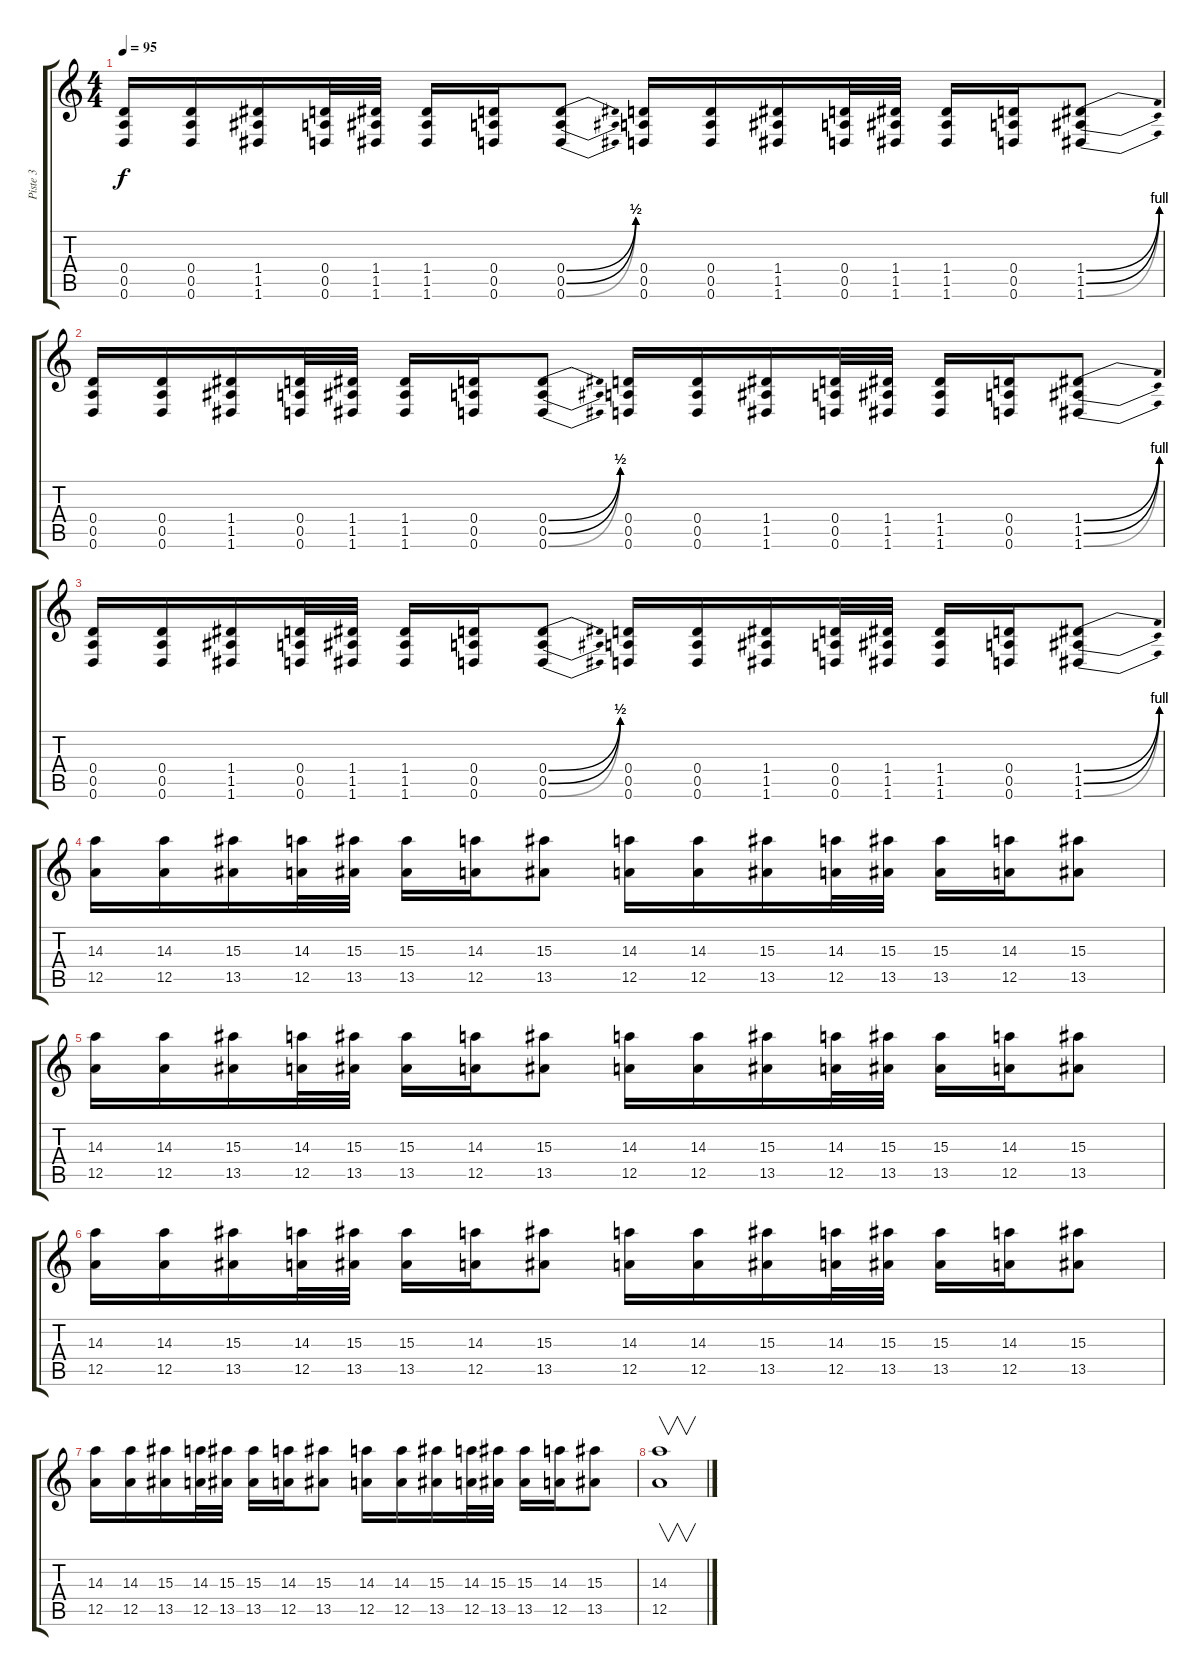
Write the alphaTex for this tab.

\track ("Piste 3" "Piste 3") {instrument distortionguitar}
\staff {score tabs}
\tuning (E4 B3 G3 D3 A2 D2) {hide}
\ts (4 4)
\tempo 95
\clef g2
\ks c
(0.4 0.5 0.6).16{dy f} (0.4 0.5 0.6).16 (1.4 1.5 1.6).16 (0.4 0.5 0.6).32 (1.4 1.5 1.6).32 (1.4 1.5 1.6).16 (0.4 0.5 0.6).16 (0.4{be (bend 0 0 60 2)} 0.5{be (bend 0 0 60 2)} 0.6{be (bend 0 0 60 2)}).8 (0.4 0.5 0.6).16 (0.4 0.5 0.6).16 (1.4 1.5 1.6).16 (0.4 0.5 0.6).32 (1.4 1.5 1.6).32 (1.4 1.5 1.6).16 (0.4 0.5 0.6).16 (1.4{be (bend 0 0 60 4)} 1.5{be (bend 0 0 60 4)} 1.6{be (bend 0 0 60 4)}).8 |
(0.4 0.5 0.6).16 (0.4 0.5 0.6).16 (1.4 1.5 1.6).16 (0.4 0.5 0.6).32 (1.4 1.5 1.6).32 (1.4 1.5 1.6).16 (0.4 0.5 0.6).16 (0.4{be (bend 0 0 60 2)} 0.5{be (bend 0 0 60 2)} 0.6{be (bend 0 0 60 2)}).8 (0.4 0.5 0.6).16 (0.4 0.5 0.6).16 (1.4 1.5 1.6).16 (0.4 0.5 0.6).32 (1.4 1.5 1.6).32 (1.4 1.5 1.6).16 (0.4 0.5 0.6).16 (1.4{be (bend 0 0 60 4)} 1.5{be (bend 0 0 60 4)} 1.6{be (bend 0 0 60 4)}).8 |
(0.4 0.5 0.6).16 (0.4 0.5 0.6).16 (1.4 1.5 1.6).16 (0.4 0.5 0.6).32 (1.4 1.5 1.6).32 (1.4 1.5 1.6).16 (0.4 0.5 0.6).16 (0.4{be (bend 0 0 60 2)} 0.5{be (bend 0 0 60 2)} 0.6{be (bend 0 0 60 2)}).8 (0.4 0.5 0.6).16 (0.4 0.5 0.6).16 (1.4 1.5 1.6).16 (0.4 0.5 0.6).32 (1.4 1.5 1.6).32 (1.4 1.5 1.6).16 (0.4 0.5 0.6).16 (1.4{be (bend 0 0 60 4)} 1.5{be (bend 0 0 60 4)} 1.6{be (bend 0 0 60 4)}).8 |
(14.3 12.5).16 (14.3 12.5).16 (15.3 13.5).16 (14.3 12.5).32 (15.3 13.5).32 (15.3 13.5).16 (14.3 12.5).16 (15.3 13.5).8 (14.3 12.5).16 (14.3 12.5).16 (15.3 13.5).16 (14.3 12.5).32 (15.3 13.5).32 (15.3 13.5).16 (14.3 12.5).16 (15.3 13.5).8 |
(14.3 12.5).16 (14.3 12.5).16 (15.3 13.5).16 (14.3 12.5).32 (15.3 13.5).32 (15.3 13.5).16 (14.3 12.5).16 (15.3 13.5).8 (14.3 12.5).16 (14.3 12.5).16 (15.3 13.5).16 (14.3 12.5).32 (15.3 13.5).32 (15.3 13.5).16 (14.3 12.5).16 (15.3 13.5).8 |
(14.3 12.5).16 (14.3 12.5).16 (15.3 13.5).16 (14.3 12.5).32 (15.3 13.5).32 (15.3 13.5).16 (14.3 12.5).16 (15.3 13.5).8 (14.3 12.5).16 (14.3 12.5).16 (15.3 13.5).16 (14.3 12.5).32 (15.3 13.5).32 (15.3 13.5).16 (14.3 12.5).16 (15.3 13.5).8 |
(14.3 12.5).16 (14.3 12.5).16 (15.3 13.5).16 (14.3 12.5).32 (15.3 13.5).32 (15.3 13.5).16 (14.3 12.5).16 (15.3 13.5).8 (14.3 12.5).16 (14.3 12.5).16 (15.3 13.5).16 (14.3 12.5).32 (15.3 13.5).32 (15.3 13.5).16 (14.3 12.5).16 (15.3 13.5).8 |
(14.3 12.5).1{v}
